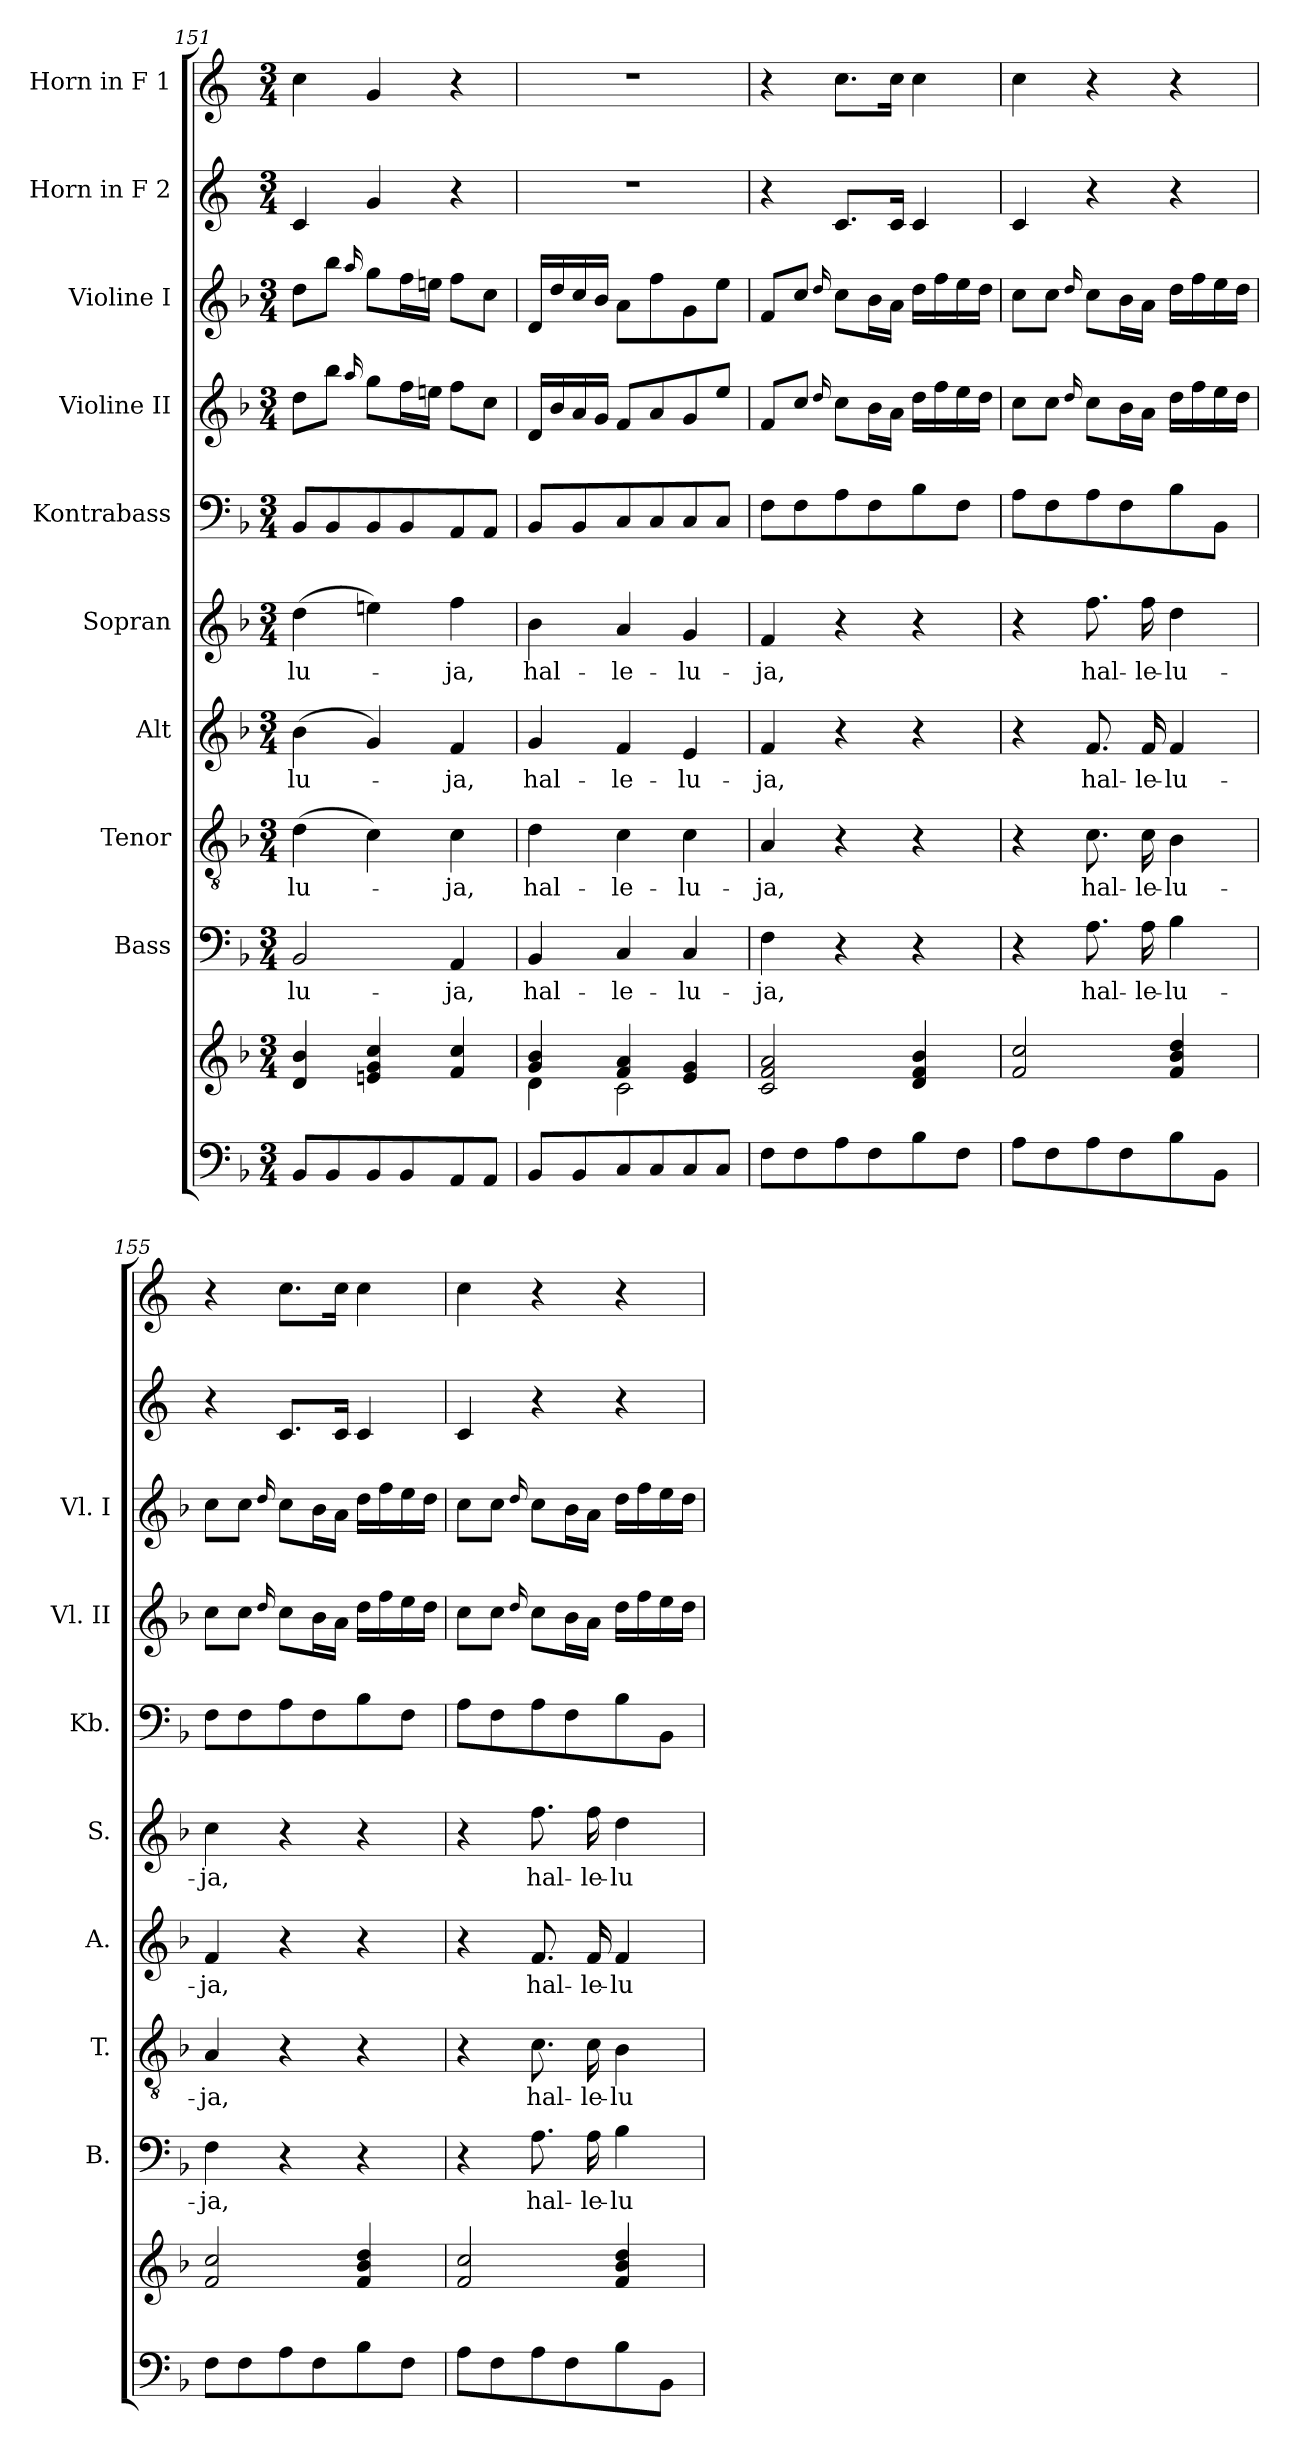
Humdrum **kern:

**kern	**kern	**kern	**text	**kern	**text	**kern	**text	**kern	**text	**kern	**kern	**kern	**kern	**kern
*part10	*part10	*part9	*part9	*part8	*part8	*part7	*part7	*part6	*part6	*part5	*part4	*part3	*part2	*part1
*staff11	*staff10	*staff9	*staff9	*staff8	*staff8	*staff7	*staff7	*staff6	*staff6	*staff5	*staff4	*staff3	*staff2	*staff1
*	*	*I"Bass	*	*I"Tenor	*	*I"Alt	*	*I"Sopran	*	*I"Kontrabass	*I"Violine II	*I"Violine I	*I"Horn in F 2	*I"Horn in F 1
*	*	*I'B.	*	*I'T.	*	*I'A.	*	*I'S.	*	*I'Kb.	*I'Vl. II	*I'Vl. I	*	*
!!LO:PB:g=z
*clefF4	*clefG2	*clefF4	*	*clefGv2	*	*clefG2	*	*clefG2	*	*clefF4	*clefG2	*clefG2	*clefG2	*clefG2
*	*	*	*	*	*	*	*	*	*	*ITrd7c12	*	*	*ITrd4c7	*ITrd4c7
*k[b-]	*k[b-]	*k[b-]	*	*k[b-]	*	*k[b-]	*	*k[b-]	*	*k[b-]	*k[b-]	*k[b-]	*k[b-]	*k[b-]
*F:	*F:	*F:	*	*F:	*	*F:	*	*F:	*	*F:	*F:	*F:	*F:	*F:
*M3/4	*M3/4	*M3/4	*	*M3/4	*	*M3/4	*	*M3/4	*	*M3/4	*M3/4	*M3/4	*M3/4	*M3/4
=151	=151	=151	=151	=151	=151	=151	=151	=151	=151	=151	=151	=151	=151	=151
!	!	!	!LO:LY:b	!	!LO:LY:b	!	!LO:LY:b	!	!LO:LY:b	!	!	!	!	!
8BB-/L	4d/ 4b-/	2BB-/	-lu-	(>4d\	-lu-	(>4b-\	-lu-	(>4dd\	-lu-	8BBB-/L	8dd\L	8dd\L	4F/	4f\
8BB-/	.	.	.	.	.	.	.	.	.	8BBB-/	8bb-\J	8bb-\J	.	.
.	.	.	.	.	.	.	.	.	.	.	16qqaa/	16qqaa/	.	.
8BB-/	4en/ 4g/ 4cc/	.	.	4c\)	.	4g/)	.	4een\)	.	8BBB-/	8gg\L	8gg\L	4c/	4c/
8BB-/	.	.	.	.	.	.	.	.	.	8BBB-/	16ff\L	16ff\L	.	.
.	.	.	.	.	.	.	.	.	.	.	16een\JJ	16een\JJ	.	.
!	!	!	!LO:LY:b	!	!LO:LY:b	!	!LO:LY:b	!	!LO:LY:b	!	!	!	!	!
8AA/	4f/ 4cc/	4AA/	-ja,	4c\	-ja,	4f/	-ja,	4ff\	-ja,	8AAA/	8ff\L	8ff\L	4r	4r
8AA/J	.	.	.	.	.	.	.	.	.	8AAA/J	8cc\J	8cc\J	.	.
=152	=152	=152	=152	=152	=152	=152	=152	=152	=152	=152	=152	=152	=152	=152
*	*^	*	*	*	*	*	*	*	*	*	*	*	*	*
!	!	!	!	!LO:LY:b	!	!LO:LY:b	!	!LO:LY:b	!	!LO:LY:b	!	!	!	!	!
8BB-/L	4g/ 4b-/	4d\	4BB-/	hal-	4d\	hal-	4g/	hal-	4b-\	hal-	8BBB-/L	16d/LL	16d/LL	2.r	2.r
.	.	.	.	.	.	.	.	.	.	.	.	16b-/	16dd/	.	.
8BB-/	.	.	.	.	.	.	.	.	.	.	8BBB-/	16a/	16cc/	.	.
.	.	.	.	.	.	.	.	.	.	.	.	16g/JJ	16b-/JJ	.	.
!	!	!	!	!LO:LY:b	!	!LO:LY:b	!	!LO:LY:b	!	!LO:LY:b	!	!	!	!	!
8C/	4f/ 4a/	2c\	4C/	-le-	4c\	-le-	4f/	-le-	4a/	-le-	8CC/	8f/L	8a\L	.	.
8C/	.	.	.	.	.	.	.	.	.	.	8CC/	8a/	8ff\	.	.
!	!	!	!	!LO:LY:b	!	!LO:LY:b	!	!LO:LY:b	!	!LO:LY:b	!	!	!	!	!
8C/	4e/ 4g/	.	4C/	-lu-	4c\	-lu-	4e/	-lu-	4g/	-lu-	8CC/	8g/	8g\	.	.
8C/J	.	.	.	.	.	.	.	.	.	.	8CC/J	8ee/J	8ee\J	.	.
*	*v	*v	*	*	*	*	*	*	*	*	*	*	*	*	*
=153	=153	=153	=153	=153	=153	=153	=153	=153	=153	=153	=153	=153	=153	=153
!	!	!	!LO:LY:b	!	!LO:LY:b	!	!LO:LY:b	!	!LO:LY:b	!	!	!	!	!
8F\L	2c/ 2f/ 2a/	4F\	-ja,	4A/	-ja,	4f/	-ja,	4f/	-ja,	8FF\L	8f/L	8f/L	4r	4r
8F\	.	.	.	.	.	.	.	.	.	8FF\	8cc/J	8cc/J	.	.
.	.	.	.	.	.	.	.	.	.	.	16qqdd/	16qqdd/	.	.
8A\	.	4r	.	4r	.	4r	.	4r	.	8AA\	8cc\L	8cc\L	8.F/L	8.f\L
8F\	.	.	.	.	.	.	.	.	.	8FF\	16b-\L	16b-\L	.	.
.	.	.	.	.	.	.	.	.	.	.	16a\JJ	16a\JJ	16F/Jk	16f\Jk
8B-\	4d/ 4f/ 4b-/	4r	.	4r	.	4r	.	4r	.	8BB-\	16dd\LL	16dd\LL	4F/	4f\
.	.	.	.	.	.	.	.	.	.	.	16ff\	16ff\	.	.
8F\J	.	.	.	.	.	.	.	.	.	8FF\J	16ee\	16ee\	.	.
.	.	.	.	.	.	.	.	.	.	.	16dd\JJ	16dd\JJ	.	.
=154	=154	=154	=154	=154	=154	=154	=154	=154	=154	=154	=154	=154	=154	=154
8A\L	2f/ 2cc/	4r	.	4r	.	4r	.	4r	.	8AA\L	8cc\L	8cc\L	4F/	4f\
8F\	.	.	.	.	.	.	.	.	.	8FF\	8cc\J	8cc\J	.	.
.	.	.	.	.	.	.	.	.	.	.	16qqdd/	16qqdd/	.	.
!	!	!	!LO:LY:b	!	!LO:LY:b	!	!LO:LY:b	!	!LO:LY:b	!	!	!	!	!
8A\	.	8.A\	hal-	8.c\	hal-	8.f/	hal-	8.ff\	hal-	8AA\	8cc\L	8cc\L	4r	4r
8F\	.	.	.	.	.	.	.	.	.	8FF\	16b-\L	16b-\L	.	.
!	!	!	!LO:LY:b	!	!LO:LY:b	!	!LO:LY:b	!	!LO:LY:b	!	!	!	!	!
.	.	16A\	-le-	16c\	-le-	16f/	-le-	16ff\	-le-	.	16a\JJ	16a\JJ	.	.
!	!	!	!LO:LY:b	!	!LO:LY:b	!	!LO:LY:b	!	!LO:LY:b	!	!	!	!	!
8B-\	4f/ 4b-/ 4dd/	4B-\	-lu-	4B-\	-lu-	4f/	-lu-	4dd\	-lu-	8BB-\	16dd\LL	16dd\LL	4r	4r
.	.	.	.	.	.	.	.	.	.	.	16ff\	16ff\	.	.
8BB-\J	.	.	.	.	.	.	.	.	.	8BBB-\J	16ee\	16ee\	.	.
.	.	.	.	.	.	.	.	.	.	.	16dd\JJ	16dd\JJ	.	.
=155	=155	=155	=155	=155	=155	=155	=155	=155	=155	=155	=155	=155	=155	=155
!	!	!	!LO:LY:b	!	!LO:LY:b	!	!LO:LY:b	!	!LO:LY:b	!	!	!	!	!
8F\L	2f/ 2cc/	4F\	-ja,	4A/	-ja,	4f/	-ja,	4cc\	-ja,	8FF\L	8cc\L	8cc\L	4r	4r
8F\	.	.	.	.	.	.	.	.	.	8FF\	8cc\J	8cc\J	.	.
.	.	.	.	.	.	.	.	.	.	.	16qqdd/	16qqdd/	.	.
8A\	.	4r	.	4r	.	4r	.	4r	.	8AA\	8cc\L	8cc\L	8.F/L	8.f\L
8F\	.	.	.	.	.	.	.	.	.	8FF\	16b-\L	16b-\L	.	.
.	.	.	.	.	.	.	.	.	.	.	16a\JJ	16a\JJ	16F/Jk	16f\Jk
8B-\	4f/ 4b-/ 4dd/	4r	.	4r	.	4r	.	4r	.	8BB-\	16dd\LL	16dd\LL	4F/	4f\
.	.	.	.	.	.	.	.	.	.	.	16ff\	16ff\	.	.
8F\J	.	.	.	.	.	.	.	.	.	8FF\J	16ee\	16ee\	.	.
.	.	.	.	.	.	.	.	.	.	.	16dd\JJ	16dd\JJ	.	.
!!LO:PB:g=z
=156	=156	=156	=156	=156	=156	=156	=156	=156	=156	=156	=156	=156	=156	=156
8A\L	2f/ 2cc/	4r	.	4r	.	4r	.	4r	.	8AA\L	8cc\L	8cc\L	4F/	4f\
8F\	.	.	.	.	.	.	.	.	.	8FF\	8cc\J	8cc\J	.	.
.	.	.	.	.	.	.	.	.	.	.	16qqdd/	16qqdd/	.	.
!	!	!	!LO:LY:b	!	!LO:LY:b	!	!LO:LY:b	!	!LO:LY:b	!	!	!	!	!
8A\	.	8.A\	hal-	8.c\	hal-	8.f/	hal-	8.ff\	hal-	8AA\	8cc\L	8cc\L	4r	4r
8F\	.	.	.	.	.	.	.	.	.	8FF\	16b-\L	16b-\L	.	.
!	!	!	!LO:LY:b	!	!LO:LY:b	!	!LO:LY:b	!	!LO:LY:b	!	!	!	!	!
.	.	16A\	-le-	16c\	-le-	16f/	-le-	16ff\	-le-	.	16a\JJ	16a\JJ	.	.
!	!	!	!LO:LY:b	!	!LO:LY:b	!	!LO:LY:b	!	!LO:LY:b	!	!	!	!	!
8B-\	4f/ 4b-/ 4dd/	4B-\	-lu-	4B-\	-lu-	4f/	-lu-	4dd\	-lu-	8BB-\	16dd\LL	16dd\LL	4r	4r
.	.	.	.	.	.	.	.	.	.	.	16ff\	16ff\	.	.
8BB-\J	.	.	.	.	.	.	.	.	.	8BBB-\J	16ee\	16ee\	.	.
.	.	.	.	.	.	.	.	.	.	.	16dd\JJ	16dd\JJ	.	.
=	=	=	=	=	=	=	=	=	=	=	=	=	=	=
*-	*-	*-	*-	*-	*-	*-	*-	*-	*-	*-	*-	*-	*-	*-
